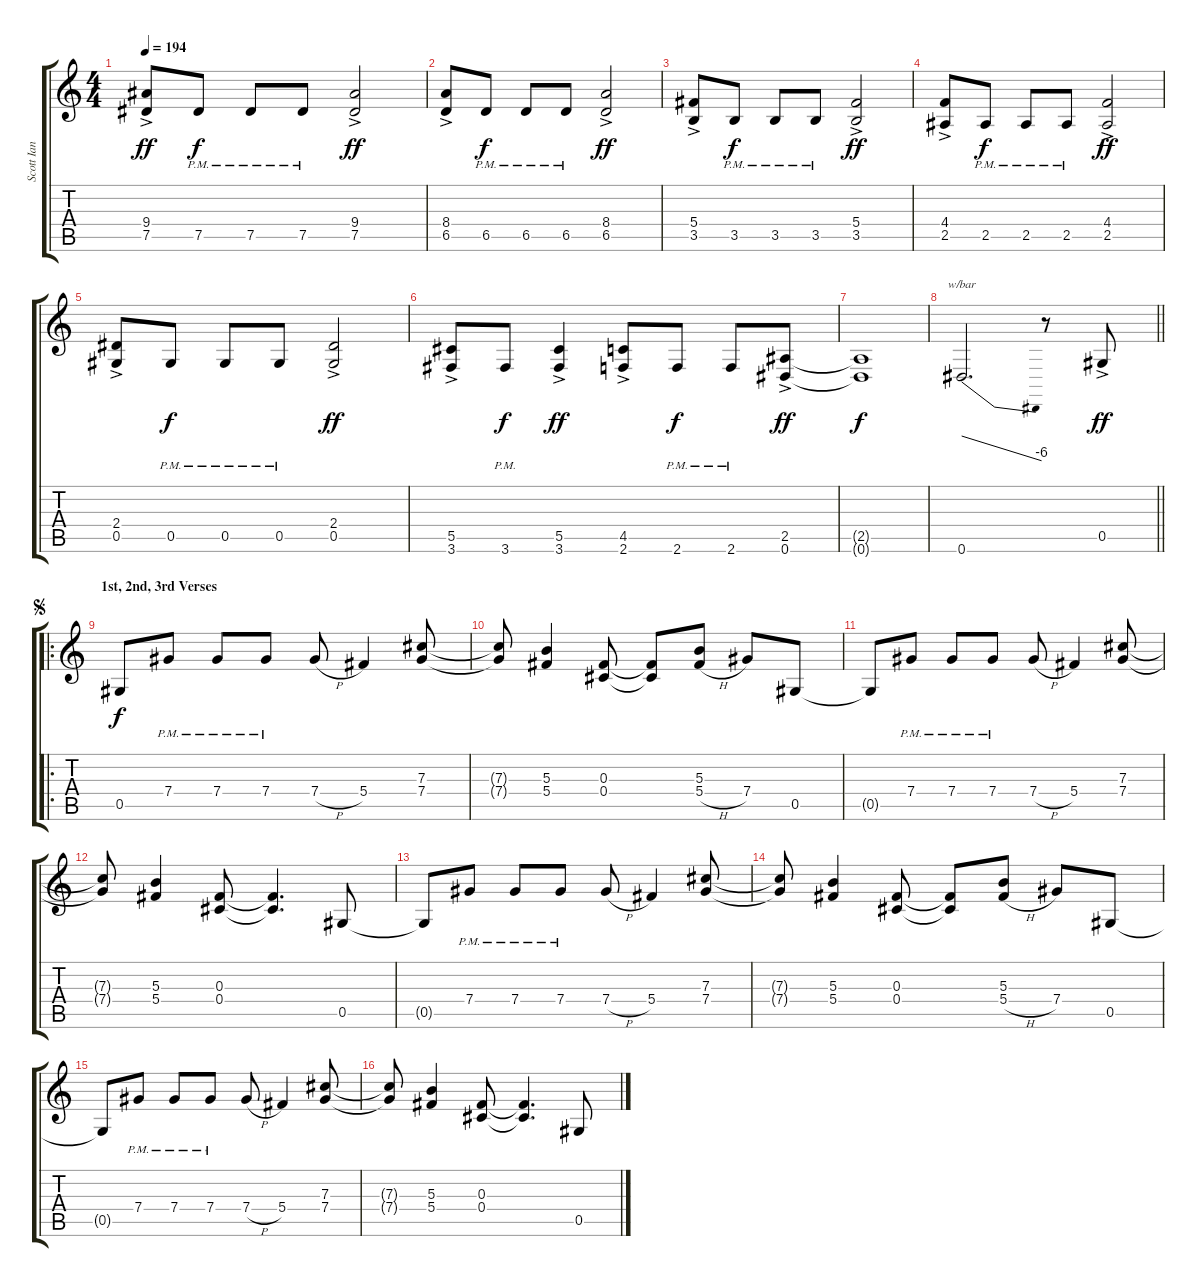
\track ("Scott Ian Rhy" "Scott Ian ") {instrument distortionguitar}
\staff {score tabs}
\tuning (Eb4 Bb3 Gb3 Db3 Ab2 Eb2) {hide}
\ts (4 4)
\tempo 194
\clef g2
\ks c
(9.4{ac} 7.5).8{dy ff} 7.5{pm}.8{dy f} 7.5{pm}.8 7.5{pm}.8 (9.4{ac} 7.5).2{dy ff} |
(8.4{ac} 6.5).8 6.5{pm}.8{dy f} 6.5{pm}.8 6.5{pm}.8 (8.4{ac} 6.5).2{dy ff} |
(5.4{ac} 3.5).8 3.5{pm}.8{dy f} 3.5{pm}.8 3.5{pm}.8 (5.4{ac} 3.5).2{dy ff} |
(4.4{ac} 2.5).8 2.5{pm}.8{dy f} 2.5{pm}.8 2.5{pm}.8 (4.4{ac} 2.5).2{dy ff} |
(2.4{ac} 0.5).8 0.5{pm}.8{dy f} 0.5{pm}.8 0.5{pm}.8 (2.4{ac} 0.5).2{dy ff} |
(5.5 3.6{ac}).8 3.6{pm}.8{dy f} (5.5 3.6{ac}).4{dy ff} (4.5 2.6{ac}).8 2.6{pm}.8{dy f} 2.6{pm}.8 (2.5 0.6{ac}).8{dy ff} |
(2.5{t} 0.6{t}).1{dy f} |
\barLineRight lightlight
0.6.2{d tbe (dive default 0 0 60 -24)} r.8 0.5{ac}.8{dy ff} |
\ro
\section ("" "1st, 2nd, 3rd Verses")
\jump segno
0.5.8{dy f} 7.4{pm}.8 7.4{pm}.8 7.4{pm}.8 7.4{h}.8 5.4.4 (7.3 7.4).8 |
(7.3{t} 7.4{t}).8 (5.3 5.4).4 (0.3 0.4).8 (0.3{t} 0.4{t}).8 (5.3 5.4{h}).8 7.4.8 0.5.8 |
0.5{t}.8 7.4{pm}.8 7.4{pm}.8 7.4{pm}.8 7.4{h}.8 5.4.4 (7.3 7.4).8 |
(7.3{t} 7.4{t}).8 (5.3 5.4).4 (0.3 0.4).8 (0.3{t} 0.4{t}).4{d} 0.5.8 |
0.5{t}.8 7.4{pm}.8 7.4{pm}.8 7.4{pm}.8 7.4{h}.8 5.4.4 (7.3 7.4).8 |
(7.3{t} 7.4{t}).8 (5.3 5.4).4 (0.3 0.4).8 (0.3{t} 0.4{t}).8 (5.3 5.4{h}).8 7.4.8 0.5.8 |
0.5{t}.8 7.4{pm}.8 7.4{pm}.8 7.4{pm}.8 7.4{h}.8 5.4.4 (7.3 7.4).8 |
(7.3{t} 7.4{t}).8 (5.3 5.4).4 (0.3 0.4).8 (0.3{t} 0.4{t}).4{d} 0.5.8
